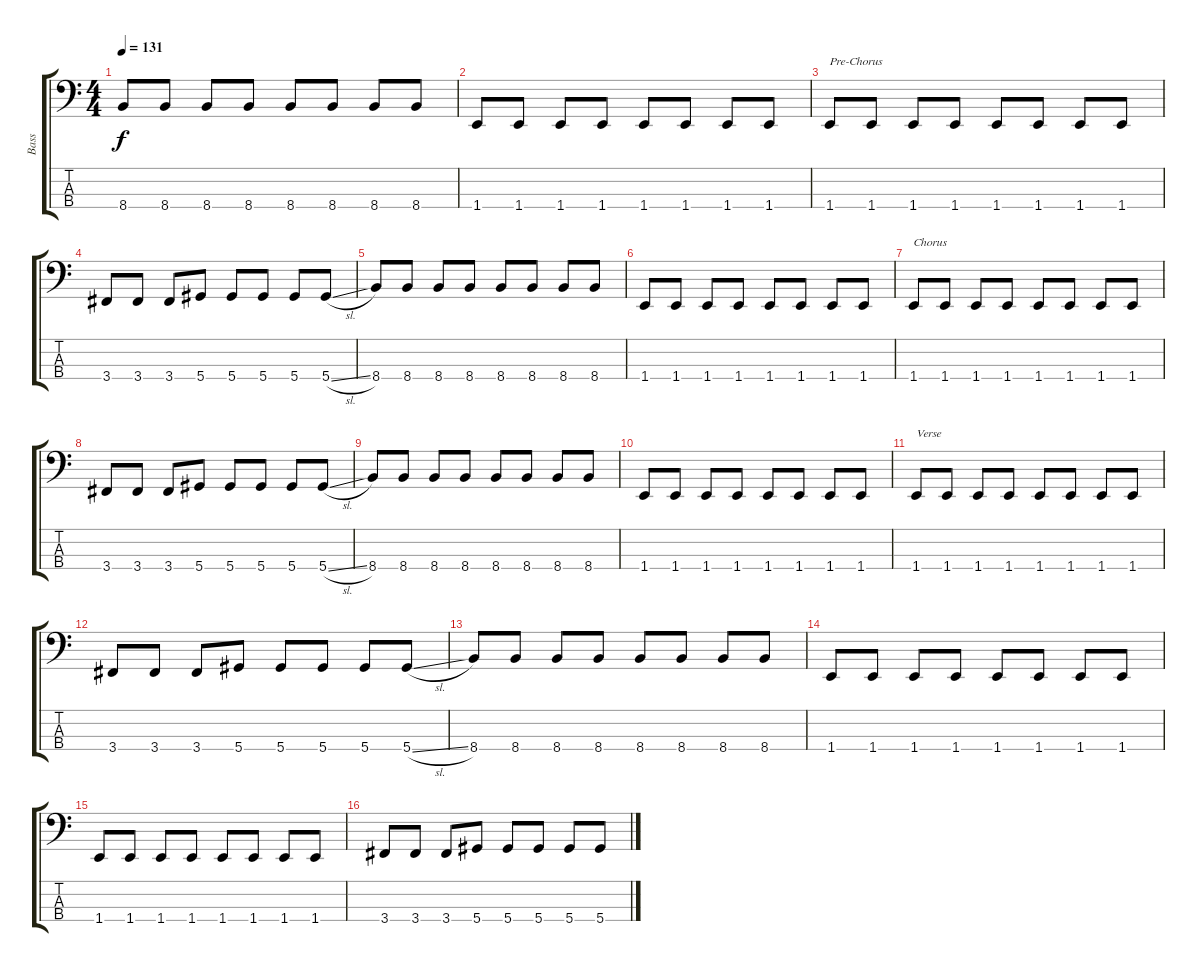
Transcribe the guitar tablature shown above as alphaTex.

\track ("Bass" "Bass") {instrument electricbassfinger}
\staff {score tabs}
\tuning (Gb2 Db2 Ab1 Eb1) {hide}
\ts (4 4)
\tempo 131
\clef f4
\ks c
8.4.8{dy f} 8.4.8 8.4.8 8.4.8 8.4.8 8.4.8 8.4.8 8.4.8 |
1.4.8 1.4.8 1.4.8 1.4.8 1.4.8 1.4.8 1.4.8 1.4.8 |
1.4.8{txt "Pre-Chorus"} 1.4.8 1.4.8 1.4.8 1.4.8 1.4.8 1.4.8 1.4.8 |
3.4.8 3.4.8 3.4.8 5.4.8 5.4.8 5.4.8 5.4.8 5.4{sl}.8 |
8.4.8 8.4.8 8.4.8 8.4.8 8.4.8 8.4.8 8.4.8 8.4.8 |
1.4.8 1.4.8 1.4.8 1.4.8 1.4.8 1.4.8 1.4.8 1.4.8 |
1.4.8{txt "Chorus"} 1.4.8 1.4.8 1.4.8 1.4.8 1.4.8 1.4.8 1.4.8 |
3.4.8 3.4.8 3.4.8 5.4.8 5.4.8 5.4.8 5.4.8 5.4{sl}.8 |
8.4.8 8.4.8 8.4.8 8.4.8 8.4.8 8.4.8 8.4.8 8.4.8 |
1.4.8 1.4.8 1.4.8 1.4.8 1.4.8 1.4.8 1.4.8 1.4.8 |
1.4.8{txt "Verse"} 1.4.8 1.4.8 1.4.8 1.4.8 1.4.8 1.4.8 1.4.8 |
3.4.8 3.4.8 3.4.8 5.4.8 5.4.8 5.4.8 5.4.8 5.4{sl}.8 |
8.4.8 8.4.8 8.4.8 8.4.8 8.4.8 8.4.8 8.4.8 8.4.8 |
1.4.8 1.4.8 1.4.8 1.4.8 1.4.8 1.4.8 1.4.8 1.4.8 |
1.4.8 1.4.8 1.4.8 1.4.8 1.4.8 1.4.8 1.4.8 1.4.8 |
3.4.8 3.4.8 3.4.8 5.4.8 5.4.8 5.4.8 5.4.8 5.4{sl}.8
